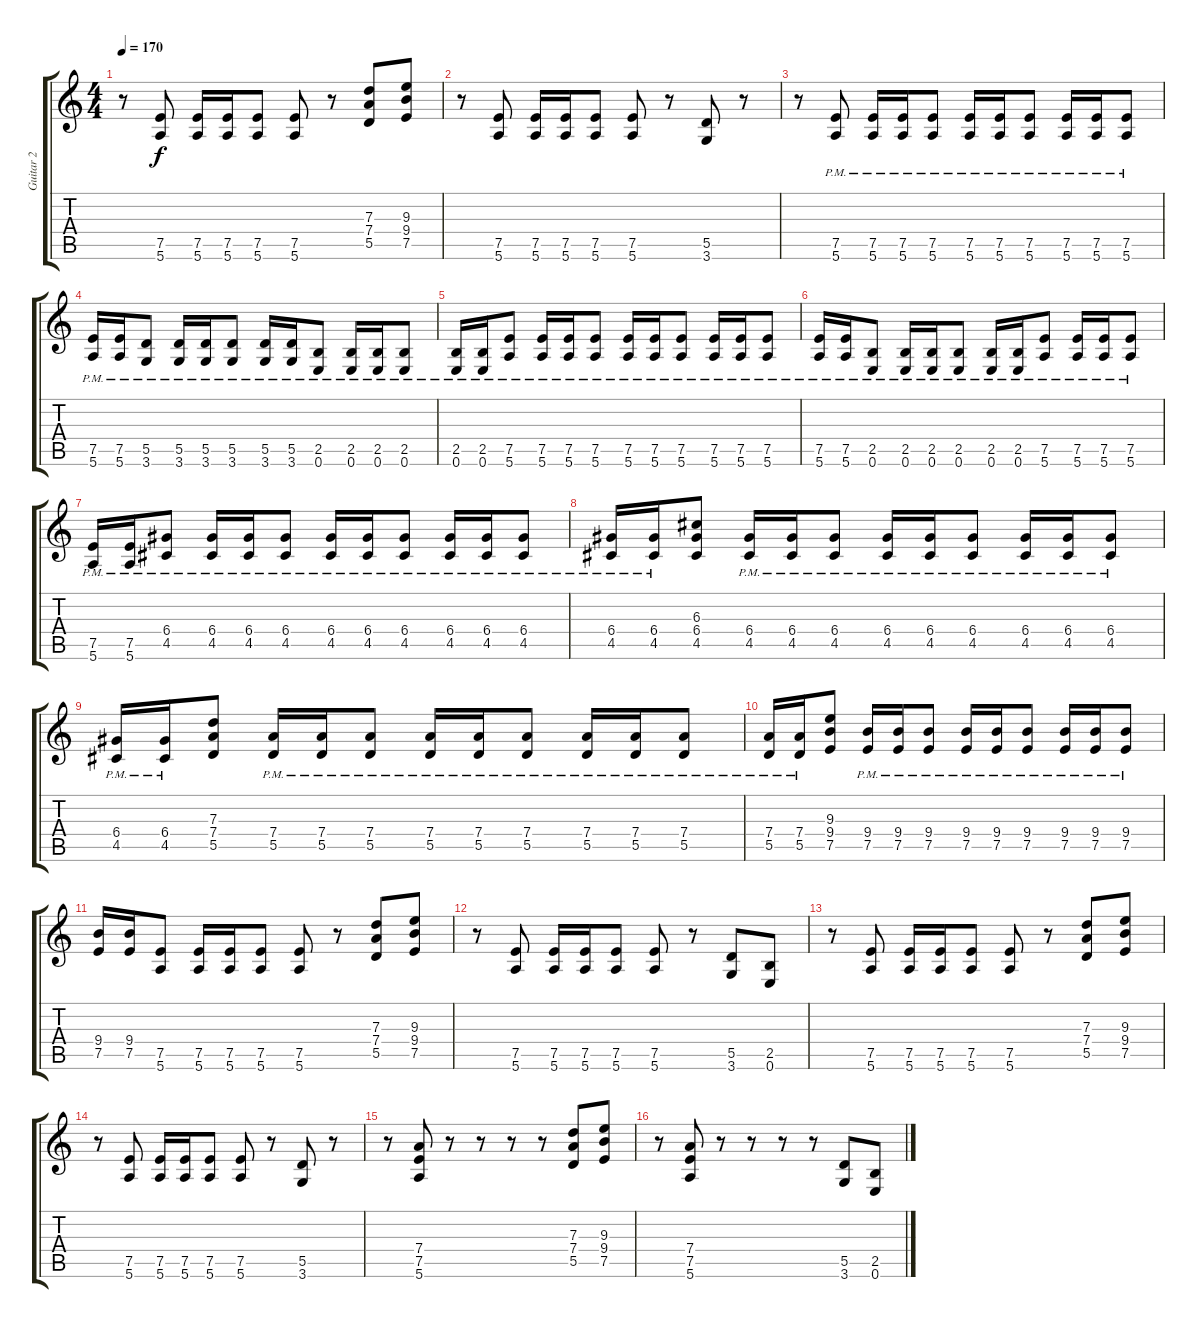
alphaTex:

\track ("Guitar 2" "Guitar 2") {instrument distortionguitar}
\staff {score tabs}
\tuning (E4 B3 G3 D3 A2 E2) {hide}
\ts (4 4)
\tempo 170
\clef g2
\ks c
r.8{dy f} (7.5 5.6).8 (7.5 5.6).16 (7.5 5.6).16 (7.5 5.6).8 (7.5 5.6).8 r.8 (7.3 7.4 5.5).8 (9.3 9.4 7.5).8 |
r.8 (7.5 5.6).8 (7.5 5.6).16 (7.5 5.6).16 (7.5 5.6).8 (7.5 5.6).8 r.8 (5.5 3.6).8 r.8 |
r.8 (7.5{pm} 5.6{pm}).8 (7.5{pm} 5.6{pm}).16 (7.5{pm} 5.6{pm}).16 (7.5{pm} 5.6{pm}).8 (7.5{pm} 5.6{pm}).16 (7.5{pm} 5.6{pm}).16 (7.5{pm} 5.6{pm}).8 (7.5{pm} 5.6{pm}).16 (7.5{pm} 5.6{pm}).16 (7.5{pm} 5.6{pm}).8 |
(7.5{pm} 5.6{pm}).16 (7.5{pm} 5.6{pm}).16 (5.5{pm} 3.6{pm}).8 (5.5{pm} 3.6{pm}).16 (5.5{pm} 3.6{pm}).16 (5.5{pm} 3.6{pm}).8 (5.5{pm} 3.6{pm}).16 (5.5{pm} 3.6{pm}).16 (2.5{pm} 0.6{pm}).8 (2.5{pm} 0.6{pm}).16 (2.5{pm} 0.6{pm}).16 (2.5{pm} 0.6{pm}).8 |
(2.5{pm} 0.6{pm}).16 (2.5{pm} 0.6{pm}).16 (7.5{pm} 5.6{pm}).8 (7.5{pm} 5.6{pm}).16 (7.5{pm} 5.6{pm}).16 (7.5{pm} 5.6{pm}).8 (7.5{pm} 5.6{pm}).16 (7.5{pm} 5.6{pm}).16 (7.5{pm} 5.6{pm}).8 (7.5{pm} 5.6{pm}).16 (7.5{pm} 5.6{pm}).16 (7.5{pm} 5.6{pm}).8 |
(7.5{pm} 5.6{pm}).16 (7.5{pm} 5.6{pm}).16 (2.5{pm} 0.6{pm}).8 (2.5{pm} 0.6{pm}).16 (2.5{pm} 0.6{pm}).16 (2.5{pm} 0.6{pm}).8 (2.5{pm} 0.6{pm}).16 (2.5{pm} 0.6{pm}).16 (7.5{pm} 5.6{pm}).8 (7.5{pm} 5.6{pm}).16 (7.5{pm} 5.6{pm}).16 (7.5{pm} 5.6{pm}).8 |
(7.5{pm} 5.6{pm}).16 (7.5{pm} 5.6{pm}).16 (6.4{pm} 4.5{pm}).8 (6.4{pm} 4.5).16 (6.4{pm} 4.5{pm}).16 (6.4{pm} 4.5{pm}).8 (6.4{pm} 4.5{pm}).16 (6.4{pm} 4.5{pm}).16 (6.4{pm} 4.5{pm}).8 (6.4{pm} 4.5{pm}).16 (6.4{pm} 4.5{pm}).16 (6.4{pm} 4.5{pm}).8 |
(6.4{pm} 4.5{pm}).16 (6.4{pm} 4.5{pm}).16 (6.3 6.4 4.5).8 (6.4{pm} 4.5).16 (6.4{pm} 4.5{pm}).16 (6.4{pm} 4.5{pm}).8 (6.4{pm} 4.5{pm}).16 (6.4{pm} 4.5{pm}).16 (6.4{pm} 4.5{pm}).8 (6.4{pm} 4.5{pm}).16 (6.4{pm} 4.5{pm}).16 (6.4{pm} 4.5{pm}).8 |
(6.4{pm} 4.5{pm}).16 (6.4{pm} 4.5{pm}).16 (7.3 7.4 5.5).8 (7.4{pm} 5.5).16 (7.4{pm} 5.5{pm}).16 (7.4{pm} 5.5{pm}).8 (7.4{pm} 5.5{pm}).16 (7.4{pm} 5.5{pm}).16 (7.4{pm} 5.5{pm}).8 (7.4{pm} 5.5{pm}).16 (7.4{pm} 5.5{pm}).16 (7.4{pm} 5.5{pm}).8 |
(7.4{pm} 5.5{pm}).16 (7.4{pm} 5.5{pm}).16 (9.3 9.4 7.5).8 (9.4{pm} 7.5).16 (9.4{pm} 7.5{pm}).16 (9.4{pm} 7.5{pm}).8 (9.4{pm} 7.5{pm}).16 (9.4{pm} 7.5{pm}).16 (9.4{pm} 7.5{pm}).8 (9.4{pm} 7.5{pm}).16 (9.4{pm} 7.5{pm}).16 (9.4{pm} 7.5{pm}).8 |
(9.4 7.5).16 (9.4 7.5).16 (7.5 5.6).8 (7.5 5.6).16 (7.5 5.6).16 (7.5 5.6).8 (7.5 5.6).8 r.8 (7.3 7.4 5.5).8 (9.3 9.4 7.5).8 |
r.8 (7.5 5.6).8 (7.5 5.6).16 (7.5 5.6).16 (7.5 5.6).8 (7.5 5.6).8 r.8 (5.5 3.6).8 (2.5 0.6).8 |
r.8 (7.5 5.6).8 (7.5 5.6).16 (7.5 5.6).16 (7.5 5.6).8 (7.5 5.6).8 r.8 (7.3 7.4 5.5).8 (9.3 9.4 7.5).8 |
r.8 (7.5 5.6).8 (7.5 5.6).16 (7.5 5.6).16 (7.5 5.6).8 (7.5 5.6).8 r.8 (5.5 3.6).8 r.8 |
r.8 (7.4 7.5 5.6).8 r.8 r.8 r.8 r.8 (7.3 7.4 5.5).8 (9.3 9.4 7.5).8 |
r.8 (7.4 7.5 5.6).8 r.8 r.8 r.8 r.8 (5.5 3.6).8 (2.5 0.6).8
